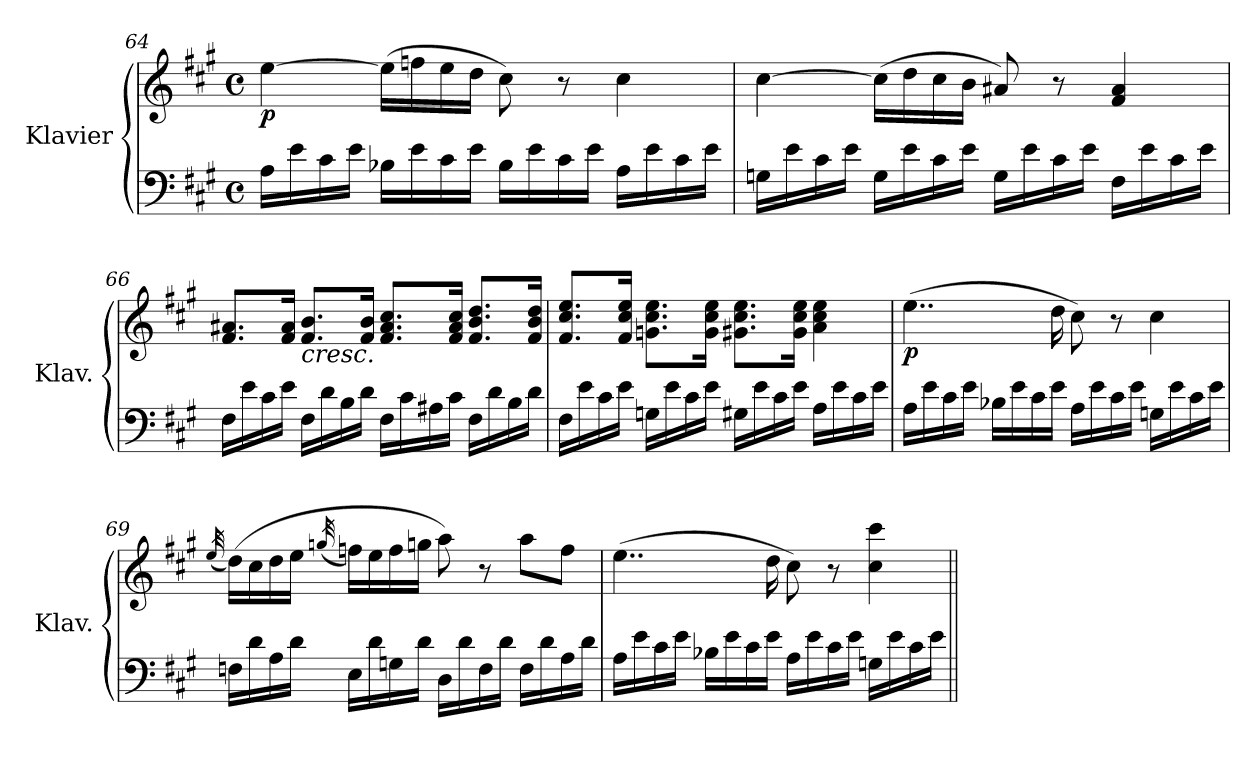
**kern	**kern	**dynam
*part1	*part1	*part1
*staff2	*staff1	*staff1/2
*I"Klavier	*	*
*I'Klav.	*	*
!!LO:LB:g=z
*clefF4	*clefG2	*
*k[f#c#g#]	*k[f#c#g#]	*
*M4/4	*M4/4	*
*met(c)	*met(c)	*
*MM98	*MM98	*
=64	=64	=64
!	!	!LO:DY:b
16A\LL	[4ee\	p
16e\	.	.
16c#\	.	.
16e\JJ	.	.
16B-X\LL	(>16ee\LL]	.
*	*MM120	*
16e\	16ffn\	.
16c#\	16ee\	.
16e\JJ	16dd\JJ	.
*	*MM98	*
16B-\LL	8cc#\)	.
16e\	.	.
16c#\	8r	.
16e\JJ	.	.
16A\LL	4cc#\	.
16e\	.	.
16c#\	.	.
16e\JJ	.	.
=65	=65	=65
16Gn\LL	[4cc#\	.
16e\	.	.
16c#\	.	.
16e\JJ	.	.
16G\LL	(>16cc#\LL]	.
*	*MM120	*
16e\	16dd\	.
16c#\	16cc#\	.
16e\JJ	16b\JJ	.
*	*MM98	*
16G\LL	8a#X/)	.
16e\	.	.
16c#\	8r	.
16e\JJ	.	.
16F#\LL	4f#/ 4a#/	.
16e\	.	.
16c#\	.	.
16e\JJ	.	.
=66	=66	=66
16F#\LL	8.f#/ 8.a#X/L	.
16e\	.	.
16c#\	.	.
16e\JJ	16f#/ 16a#/Jk	.
!	!LO:TX:b:i:t=cresc.	!
16F#\LL	8.f#/ 8.b/L	.
16d\	.	.
16B\	.	.
16d\JJ	16f#/ 16b/Jk	.
16F#\LL	8.f#/ 8.a#/ 8.cc#/L	.
16c#\	.	.
16A#X\	.	.
16c#\JJ	16f#/ 16a#/ 16cc#/Jk	.
16F#\LL	8.f#/ 8.b/ 8.dd/L	.
16d\	.	.
16B\	.	.
16d\JJ	16f#/ 16b/ 16dd/Jk	.
!!LO:LB:g=z
=67	=67	=67
16F#\LL	8.f#/ 8.cc#/ 8.ee/L	.
16e\	.	.
16c#\	.	.
16e\JJ	16f#/ 16cc#/ 16ee/Jk	.
*	*MM94	*
16Gn\LL	8.gn\ 8.cc#\ 8.ee\L	.
16e\	.	.
16c#\	.	.
16e\JJ	16g\ 16cc#\ 16ee\Jk	.
*	*MM90	*
16G#X\LL	8.g#X\ 8.cc#\ 8.ee\L	.
16e\	.	.
16c#\	.	.
16e\JJ	16g#\ 16cc#\ 16ee\Jk	.
*	*MM86	*
16A\LL	4a\ 4cc#\ 4ee\	.
16e\	.	.
16c#\	.	.
16e\JJ	.	.
=68	=68	=68
*	*MM98	*
!	!	!LO:DY:b
16A\LL	(>4..ee\	p
16e\	.	.
16c#\	.	.
16e\JJ	.	.
16B-X\LL	.	.
16e\	.	.
16c#\	.	.
16e\JJ	16dd\	.
16A\LL	8cc#\)	.
16e\	.	.
16c#\	8r	.
16e\JJ	.	.
16Gn\LL	4cc#\	.
16e\	.	.
16c#\	.	.
16e\JJ	.	.
=69	=69	=69
.	(<32qee/	.
16Fn\LL	(>16dd\LL)	.
16d\	16cc#\	.
16A\	16dd\	.
16d\JJ	16ee\JJ	.
.	(<32qggn/	.
16E\LL	16ffn\LL)	.
16d\	16ee\	.
16Gn\	16ff\	.
16d\JJ	16ggn\JJ	.
16D\LL	8aa\)	.
16d\	.	.
16F\	8r	.
16d\JJ	.	.
16F\LL	8aa\L	.
16d\	.	.
16A\	8ff\J	.
16d\JJ	.	.
!!LO:LB:g=z
=70	=70	=70
16A\LL	(>4..ee\	.
16e\	.	.
16c#\	.	.
16e\JJ	.	.
16B-X\LL	.	.
16e\	.	.
16c#\	.	.
16e\JJ	16dd\	.
16A\LL	8cc#\)	.
16e\	.	.
16c#\	8r	.
16e\JJ	.	.
16Gn\LL	4cc#\ 4ccc#\	.
16e\	.	.
16c#\	.	.
16e\JJ	.	.
=||	=||	=||
*-	*-	*-
